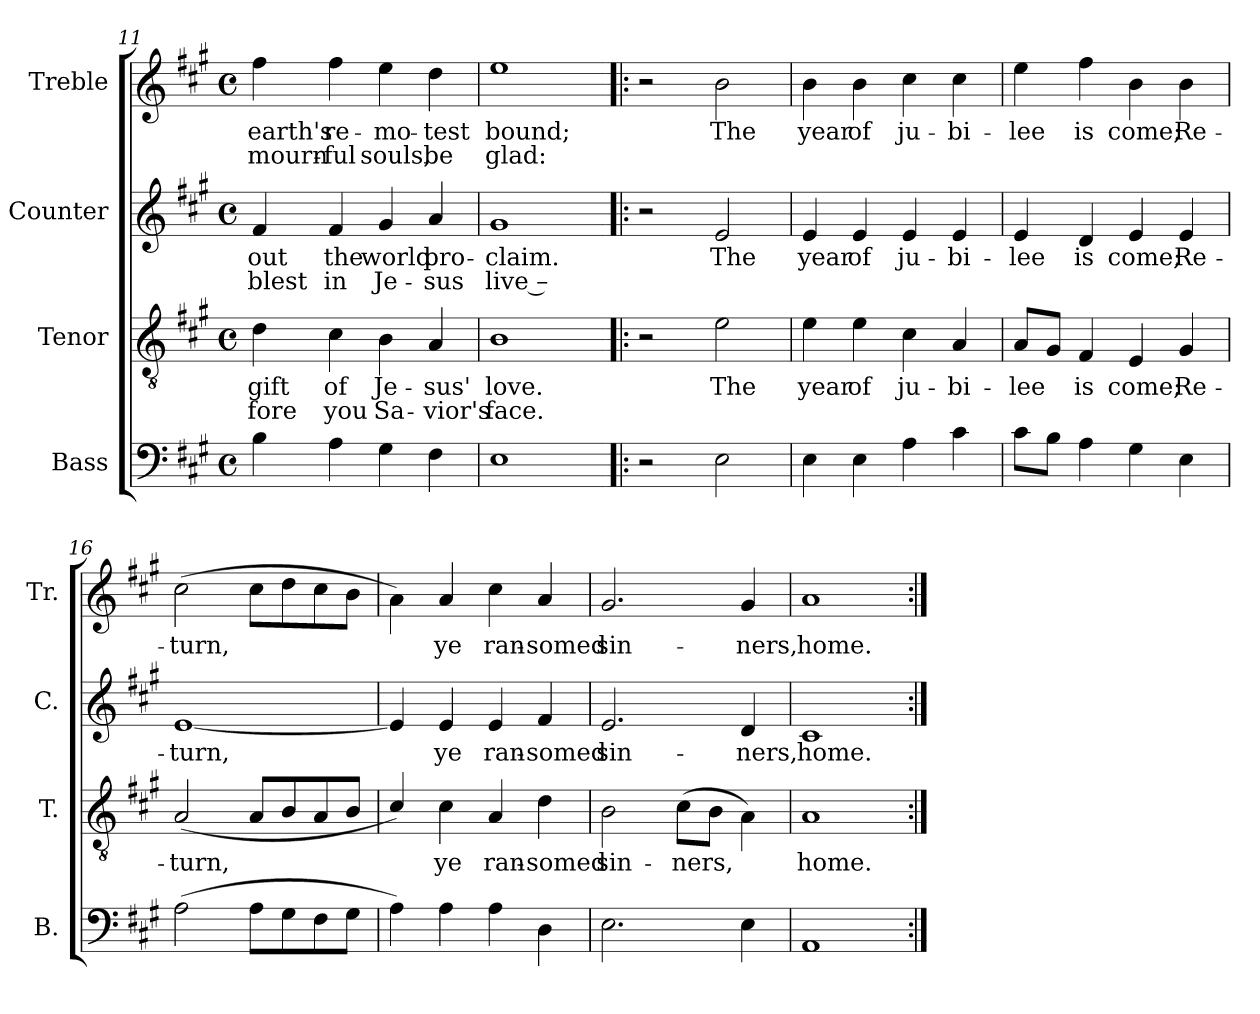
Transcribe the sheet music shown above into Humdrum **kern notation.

**kern	**kern	**text	**text	**kern	**text	**text	**kern	**text	**text
*part4	*part3	*part3	*part3	*part2	*part2	*part2	*part1	*part1	*part1
*staff4	*staff3	*staff3	*staff3	*staff2	*staff2	*staff2	*staff1	*staff1	*staff1
*I"Bass	*I"Tenor	*	*	*I"Counter	*	*	*I"Treble	*	*
*I'B.	*I'T.	*	*	*I'C.	*	*	*I'Tr.	*	*
*clefF4	*clefGv2	*	*	*clefG2	*	*	*clefG2	*	*
*k[f#c#g#]	*k[f#c#g#]	*	*	*k[f#c#g#]	*	*	*k[f#c#g#]	*	*
*M4/4	*M4/4	*	*	*M4/4	*	*	*M4/4	*	*
*met(c)	*met(c)	*	*	*met(c)	*	*	*met(c)	*	*
=11	=11	=11	=11	=11	=11	=11	=11	=11	=11
4B\	4d\	gift	-fore	4f#/	-out	blest	4ff#\	earth's	mourn-
4A\	4c#\	of	you	4f#/	the	in	4ff#\	re-	-ful
4G#\	4B\	Je-	Sa-	4g#/	world	Je-	4ee\	-mo-	souls,
4F#\	4A/	-sus'	-vior's	4a/	pro-	-sus	4dd\	-test	be
=12	=12	=12	=12	=12	=12	=12	=12	=12	=12
1E	1B	love.	face.	1g#	-claim.	live –	1ee	bound;	glad:
!!LO:LB:g=z
=13!|:	=13!|:	=13!|:	=13!|:	=13!|:	=13!|:	=13!|:	=13!|:	=13!|:	=13!|:
2r	2r	.	.	2r	.	.	2r	.	.
2E\	2e\	The	.	2e/	The	.	2b\	The	.
=14	=14	=14	=14	=14	=14	=14	=14	=14	=14
4E\	4e\	year	.	4e/	year	.	4b\	year	.
4E\	4e\	of	.	4e/	of	.	4b\	of	.
4A\	4c#\	ju-	.	4e/	ju-	.	4cc#\	ju-	.
4c#\	4A/	-bi-	.	4e/	-bi-	.	4cc#\	-bi-	.
=15	=15	=15	=15	=15	=15	=15	=15	=15	=15
8c#\L	8A/L	-lee	.	4e/	-lee	.	4ee\	-lee	.
8B\J	8G#/J	.	.	.	.	.	.	.	.
4A\	4F#/	is	.	4d/	is	.	4ff#\	is	.
4G#\	4E/	come;	.	4e/	come;	.	4b\	come;	.
4E\	4G#/	Re-	.	4e/	Re-	.	4b\	Re-	.
=16	=16	=16	=16	=16	=16	=16	=16	=16	=16
(2A\	(2A/	-turn,	.	[1e	-turn,	.	(2cc#\	-turn,	.
8A\L	8A/L	.	.	.	.	.	8cc#\L	.	.
8G#\	8B/	.	.	.	.	.	8dd\	.	.
8F#\	8A/	.	.	.	.	.	8cc#\	.	.
8G#\J	8B/J	.	.	.	.	.	8b\J	.	.
=17	=17	=17	=17	=17	=17	=17	=17	=17	=17
4A\)	4c#/)	.	.	4e/]	.	.	4a\)	.	.
4A\	4c#\	ye	.	4e/	ye	.	4a/	ye	.
4A\	4A/	ran-	.	4e/	ran-	.	4cc#\	ran-	.
4D\	4d\	-somed	.	4f#/	-somed	.	4a/	-somed	.
=18	=18	=18	=18	=18	=18	=18	=18	=18	=18
2.E\	2B\	sin-	.	2.e/	sin-	.	2.g#/	sin-	.
.	(8c#\L	-ners,	.	.	.	.	.	.	.
.	8B\J	.	.	.	.	.	.	.	.
4E\	4A\)	.	.	4d/	-ners,	.	4g#/	-ners,	.
=19	=19	=19	=19	=19	=19	=19	=19	=19	=19
1AA	1A	home.	.	1c#	home.	.	1a	home.	.
=:|!	=:|!	=:|!	=:|!	=:|!	=:|!	=:|!	=:|!	=:|!	=:|!
*-	*-	*-	*-	*-	*-	*-	*-	*-	*-
